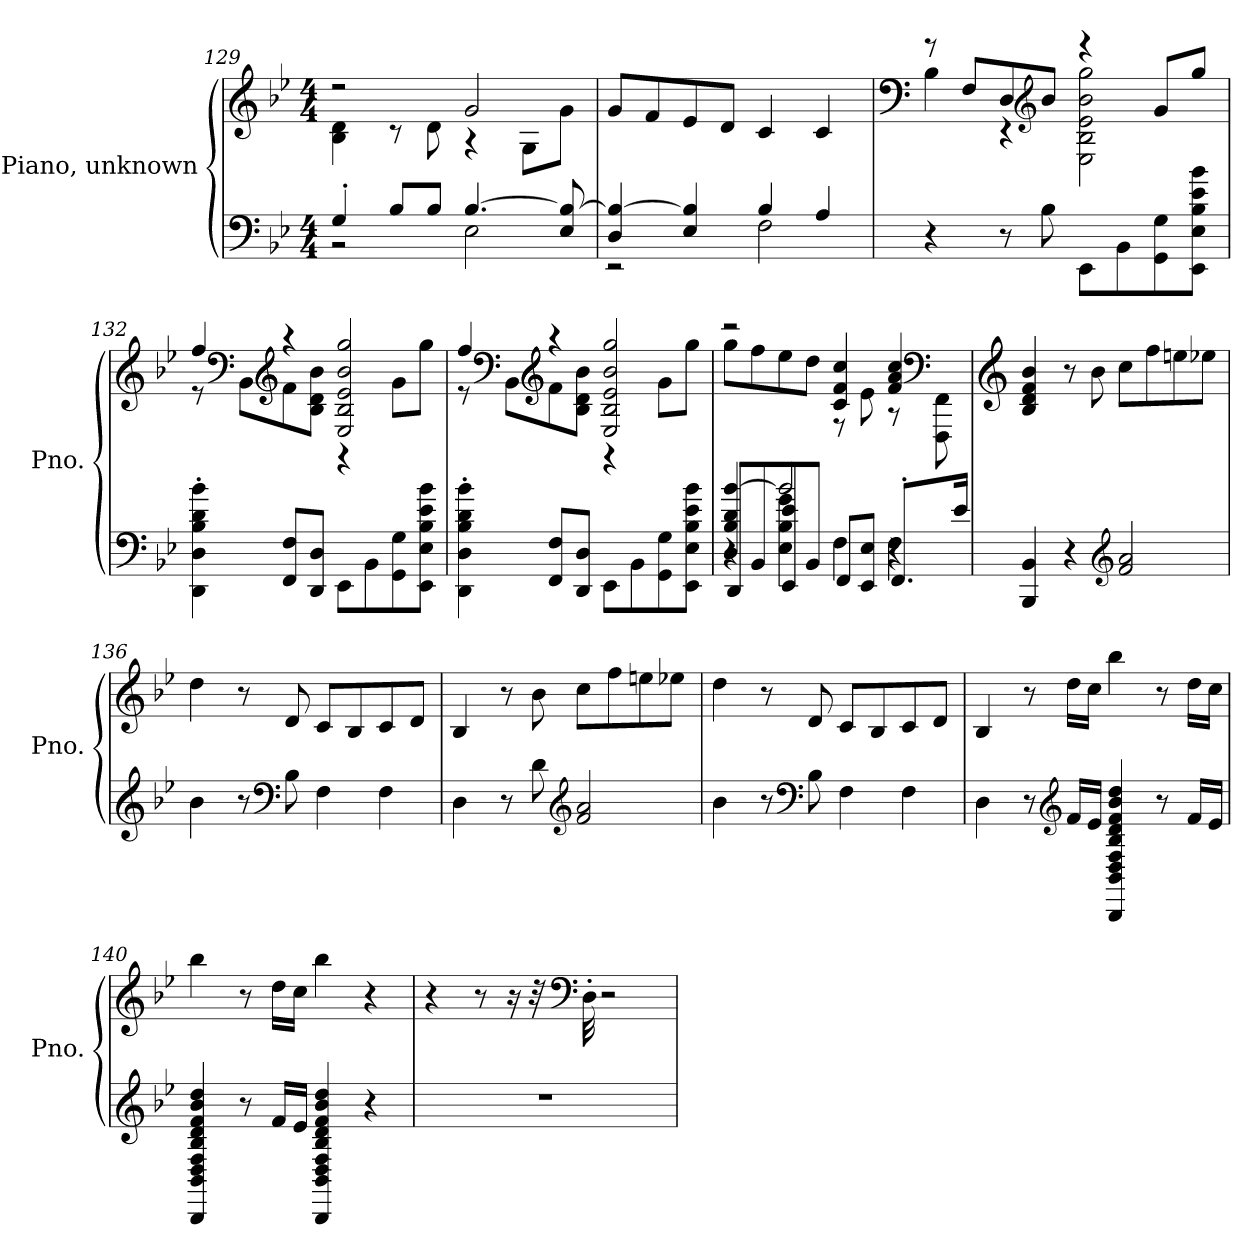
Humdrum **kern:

**kern	**kern
*part1	*part1
*staff2	*staff1
*I"Piano, unknown	*
*I'Pno.	*
!!LO:LB:g=z
*clefF4	*clefG2
*k[b-e-]	*k[b-e-]
*M4/4	*M4/4
=129	=129
*^	*^
4G'/	2r	2r	4B-\ 4d\
8B-/L	.	.	8r
8B-/J	.	.	8d\
[4.B-/	2E-\	2g/	4r
.	.	.	8G\L
8E-/ 8B-/_	.	.	8g\J
*	*	*v	*v
=130	=130	=130
4D/ 4B-/_	2r	8g/L
.	.	8f/
4E-/ 4B-/]	.	8e-/
.	.	8d/J
4B-/	2F\	4c/
4A/	.	4c/
*v	*v	*
=131	=131
*	*clefF4
*	*^
4r	8r	4B-\
.	8F/L	.
8r	8D/	4r
*	*clefG2	*
8B-\	8b-/J	.
8EE-\L	4r	2E-\ 2B-\ 2e-\ 2b-\ 2gg\
8BB-\	.	.
8GG\ 8G\	8g/L	.
8EE-\ 8E-\ 8B-\ 8e-\ 8b-\J	8gg/J	.
=132	=132	=132
4DD\' 4D\' 4B-\' 4d\' 4b-\'	4ff/	8r
*	*clefF4	*
.	.	8BB-\L
*	*clefG2	*
8FF/ 8F/L	4r	8f\
8DD/ 8D/J	.	8B-\ 8d\ 8b-\J
8EE-\L	2E-/ 2B-/ 2e-/ 2b-/ 2gg/	4r
8BB-\	.	.
8GG\ 8G\	.	8g\L
8EE-\ 8E-\ 8B-\ 8e-\ 8b-\J	.	8gg\J
!!LO:LB:g=z	!!
=133	=133	=133
4DD\' 4D\' 4B-\' 4d\' 4b-\'	4ff/	8r
*	*clefF4	*
.	.	8BB-\L
*	*clefG2	*
8FF/ 8F/L	4r	8f\
8DD/ 8D/J	.	8B-\ 8d\ 8b-\J
8EE-\L	2E-/ 2B-/ 2e-/ 2b-/ 2gg/	4r
8BB-\	.	.
8GG\ 8G\	.	8g\L
8EE-\ 8E-\ 8B-\ 8e-\ 8b-\J	.	8gg\J
=134	=134	=134
*^	*	*
*	*^	*	*
4D/ 4B-/ 4d/ [4b-/	4r	8DD/L	2r	8gg\L
.	.	8BB-/	.	8ff\
2b-/]	4E-\ 4B-\ 4g\	8EE-/ 8e-/	.	8ee-\
.	.	8BB-/J	.	8dd\J
.	4F\	8FF/L	4c/ 4f/ 4cc/	8r
.	.	8EE-/ 8E-/J	.	8e-\
4r	4F\	8.FF'/L	4f/ 4a/ 4cc/	8r
*	*	*	*clefF4	*
.	.	.	.	8FFF\ 8FF\
.	.	16e-/Jk	.	.
*v	*v	*v	*	*
*	*v	*v
=135	=135
*	*clefG2
4BBB-/ 4BB-/	4B-/ 4d/ 4f/ 4b-/
4r	8r
.	8b-\
*clefG2	*
2f/ 2a/	8cc\L
.	8ff\
.	8een\
.	8ee-X\J
!!LO:LB:g=z
=136	=136
4b-\	4dd\
8r	8r
*clefF4	*
8B-\	8d/
4F\	8c/L
.	8B-/
4F\	8c/
.	8d/J
=137	=137
4D\	4B-/
8r	8r
8d\	8b-\
*clefG2	*
2f/ 2a/	8cc\L
.	8ff\
.	8een\
.	8ee-X\J
=138	=138
4b-\	4dd\
8r	8r
*clefF4	*
8B-\	8d/
4F\	8c/L
.	8B-/
4F\	8c/
.	8d/J
=139	=139
4D\	4B-/
8r	8r
*clefG2	*
16f/LL	16dd\LL
16e-/JJ	16cc\JJ
4BBB-/ 4BB-/ 4D/ 4F/ 4B-/ 4d/ 4f/ 4b-/ 4dd/	4bb-\
8r	8r
16f/LL	16dd\LL
16e-/JJ	16cc\JJ
!!LO:LB:g=z
=140	=140
4BBB-/ 4BB-/ 4D/ 4F/ 4B-/ 4d/ 4f/ 4b-/ 4dd/	4bb-\
8r	8r
16f/LL	16dd\LL
16e-/JJ	16cc\JJ
4BBB-/ 4BB-/ 4D/ 4F/ 4B-/ 4d/ 4f/ 4b-/ 4dd/	4bb-\
4r	4r
=141	=141
1r	4r
.	8r
.	16r
.	32r
*	*clefF4
.	32D'\
.	2r
=	=
*-	*-
